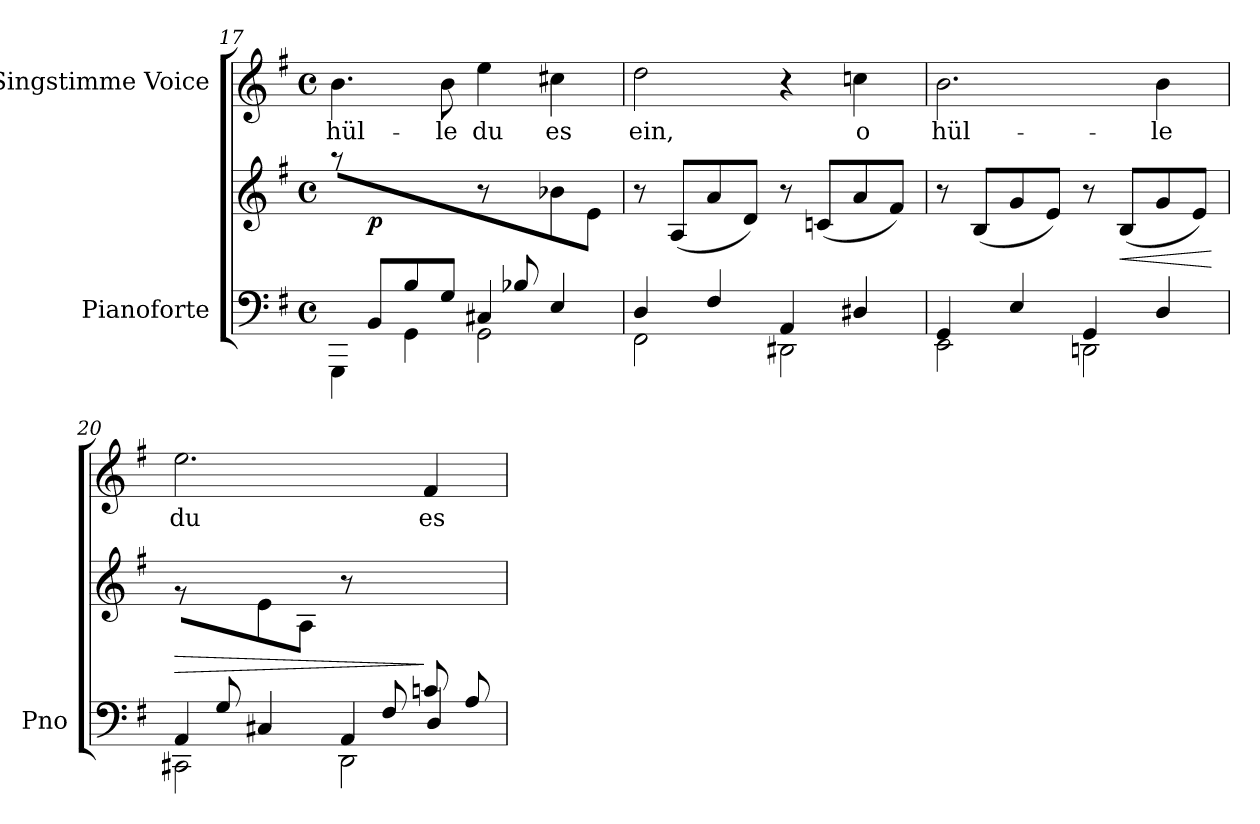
**kern	**kern	**dynam	**kern	**text
*part2	*part2	*part2	*part1	*part1
*staff3	*staff2	*staff2/3	*staff1	*staff1
*I"Pianoforte	*	*	*I"Singstimme Voice	*
*I'Pno	*	*	*	*
*clefF4	*clefG2	*	*clefG2	*
*k[f#]	*k[f#]	*	*k[f#]	*
*M4/4	*M4/4	*	*M4/4	*
*met(c)	*met(c)	*	*met(c)	*
=17	=17	=17	=17	=17
*^	*	*	*	*
*	*^	*	*	*	*
8ryy	4GGG\	2ryy	8r	.	4.b\	hül-
!	!	!	!	!LO:DY:b	!	!
8BB/L	.	.	4.ryy	p	.	.
8B/	4GG\	.	.	.	.	.
8G/J	.	.	.	.	8b\	-le
8ryy	4C#X/	2GG\	8r	.	4ee\	du
(>8B-X/L	.	.	8ryy	.	.	.
4ryy	4E/	.	8b-X\	.	4cc#X\	es
.	.	.	8e\J)	.	.	.
*	*v	*v	*	*	*	*
=18	=18	=18	=18	=18	=18
4D/	2FF#\	8r	.	2dd\	ein,
.	.	(<8A/L	.	.	.
4F#/	.	8a/	.	.	.
.	.	8d/J)	.	.	.
4AA/	2DD#X\	8r	.	4r	.
.	.	(<8cn/L	.	.	.
4D#X/	.	8a/	.	4ccn\	o
.	.	8f#/J)	.	.	.
=19	=19	=19	=19	=19	=19
4GG/	2EE\	8r	.	2.b\	hül-
.	.	(<8B/L	.	.	.
4E/	.	8g/	.	.	.
.	.	8e/J)	.	.	.
4GG/	2DDn\	8r	.	.	.
!	!	!	!LO:HP:b	!	!
.	.	(<8B/L	<	.	.
4D/	.	8g/	.	4b\	-le
.	.	8e/J)	.	.	.
*v	*v	*	*	*	*
.	.	[	.	.
=20	=20	=20	=20	=20
*^	*	*	*	*
*	*^	*	*	*	*
!	!	!	!	!LO:HP:b	!	!
8ryy	4AA/	2CC#X\	8r	>	2.ee\	du
(>8G/L	.	.	8ryy	.	.	.
4.ryy	4C#X/	.	8e\	.	.	.
.	.	.	8A\J)	.	.	.
.	4AA/	2DD\	8r	.	.	.
8F#/L	.	.	4.ryy	.	.	.
8cn/	4D/	.	.	]	4f#/	es
8A/J	.	.	.	.	.	.
*v	*v	*v	*	*	*	*
=	=	=	=	=
*-	*-	*-	*-	*-
